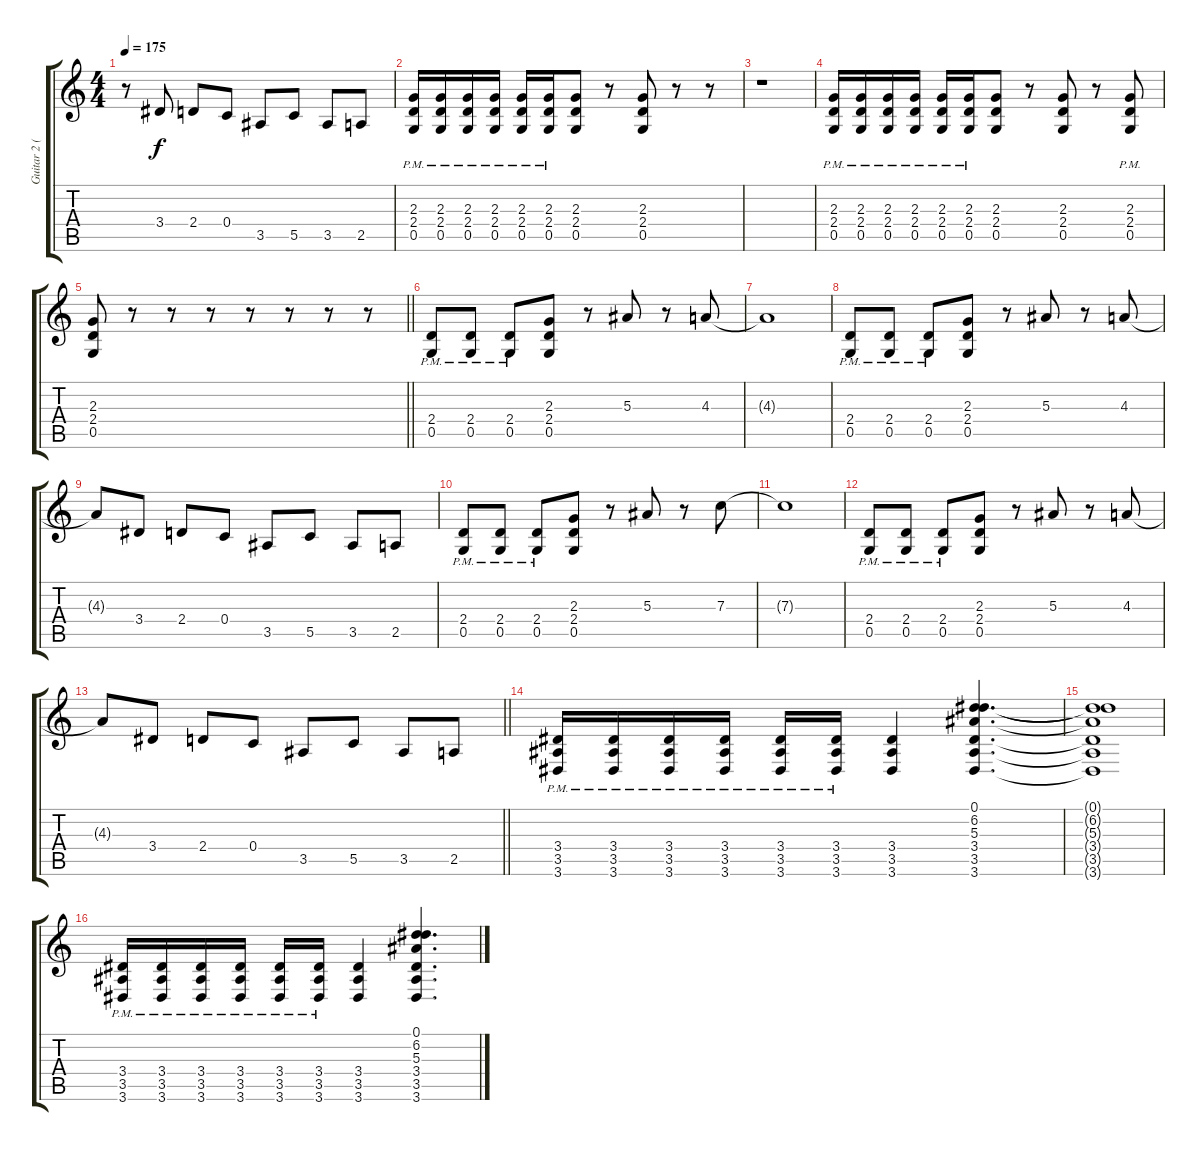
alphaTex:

\track ("Guitar 2 (Distorted- Padget)" "Guitar 2 (") {instrument distortionguitar}
\staff {score tabs}
\tuning (D4 A3 F3 C3 G2 C2) {hide}
\ts (4 4)
\tempo 175
\clef g2
\ks c
r.8{dy f} 3.4.8 2.4.8 0.4.8 3.5.8 5.5.8 3.5.8 2.5.8 |
(2.3{pm} 2.4{pm} 0.5{pm}).16 (2.3{pm} 2.4{pm} 0.5{pm}).16 (2.3{pm} 2.4{pm} 0.5{pm}).16 (2.3{pm} 2.4{pm} 0.5{pm}).16 (2.3{pm} 2.4{pm} 0.5{pm}).16 (2.3{pm} 2.4{pm} 0.5{pm}).16 (2.3 2.4 0.5).8 r.8 (2.3 2.4 0.5).8 r.8 r.8 |
r.1 |
(2.3{pm} 2.4{pm} 0.5{pm}).16 (2.3{pm} 2.4{pm} 0.5{pm}).16 (2.3{pm} 2.4{pm} 0.5{pm}).16 (2.3{pm} 2.4{pm} 0.5{pm}).16 (2.3{pm} 2.4{pm} 0.5{pm}).16 (2.3{pm} 2.4{pm} 0.5{pm}).16 (2.3 2.4 0.5).8 r.8 (2.3 2.4 0.5).8 r.8 (2.3{pm} 2.4{pm} 0.5{pm}).8 |
\barLineRight lightlight
(2.3 2.4 0.5).8 r.8 r.8 r.8 r.8 r.8 r.8 r.8 |
(2.4{pm} 0.5{pm}).8 (2.4{pm} 0.5{pm}).8 (2.4{pm} 0.5{pm}).8 (2.3 2.4 0.5).8 r.8 5.3.8 r.8 4.3.8 |
4.3{t}.1 |
(2.4{pm} 0.5{pm}).8 (2.4{pm} 0.5{pm}).8 (2.4{pm} 0.5{pm}).8 (2.3 2.4 0.5).8 r.8 5.3.8 r.8 4.3.8 |
4.3{t}.8 3.4.8 2.4.8 0.4.8 3.5.8 5.5.8 3.5.8 2.5.8 |
(2.4{pm} 0.5{pm}).8 (2.4{pm} 0.5{pm}).8 (2.4{pm} 0.5{pm}).8 (2.3 2.4 0.5).8 r.8 5.3.8 r.8 7.3.8 |
7.3{t}.1 |
(2.4{pm} 0.5{pm}).8 (2.4{pm} 0.5{pm}).8 (2.4{pm} 0.5{pm}).8 (2.3 2.4 0.5).8 r.8 5.3.8 r.8 4.3.8 |
\barLineRight lightlight
4.3{t}.8 3.4.8 2.4.8 0.4.8 3.5.8 5.5.8 3.5.8 2.5.8 |
(3.4{pm} 3.5{pm} 3.6{pm}).16 (3.4{pm} 3.5{pm} 3.6{pm}).16 (3.4{pm} 3.5{pm} 3.6{pm}).16 (3.4{pm} 3.5{pm} 3.6{pm}).16 (3.4{pm} 3.5{pm} 3.6{pm}).16 (3.4{pm} 3.5{pm} 3.6{pm}).16 (3.4 3.5 3.6).4 (0.1 6.2 5.3 3.4 3.5 3.6).4{d} |
(0.1{t} 6.2{t} 5.3{t} 3.4{t} 3.5{t} 3.6{t}).1 |
(3.4{pm} 3.5{pm} 3.6{pm}).16 (3.4{pm} 3.5{pm} 3.6{pm}).16 (3.4{pm} 3.5{pm} 3.6{pm}).16 (3.4{pm} 3.5{pm} 3.6{pm}).16 (3.4{pm} 3.5{pm} 3.6{pm}).16 (3.4{pm} 3.5{pm} 3.6{pm}).16 (3.4 3.5 3.6).4 (0.1 6.2 5.3 3.4 3.5 3.6).4{d}
